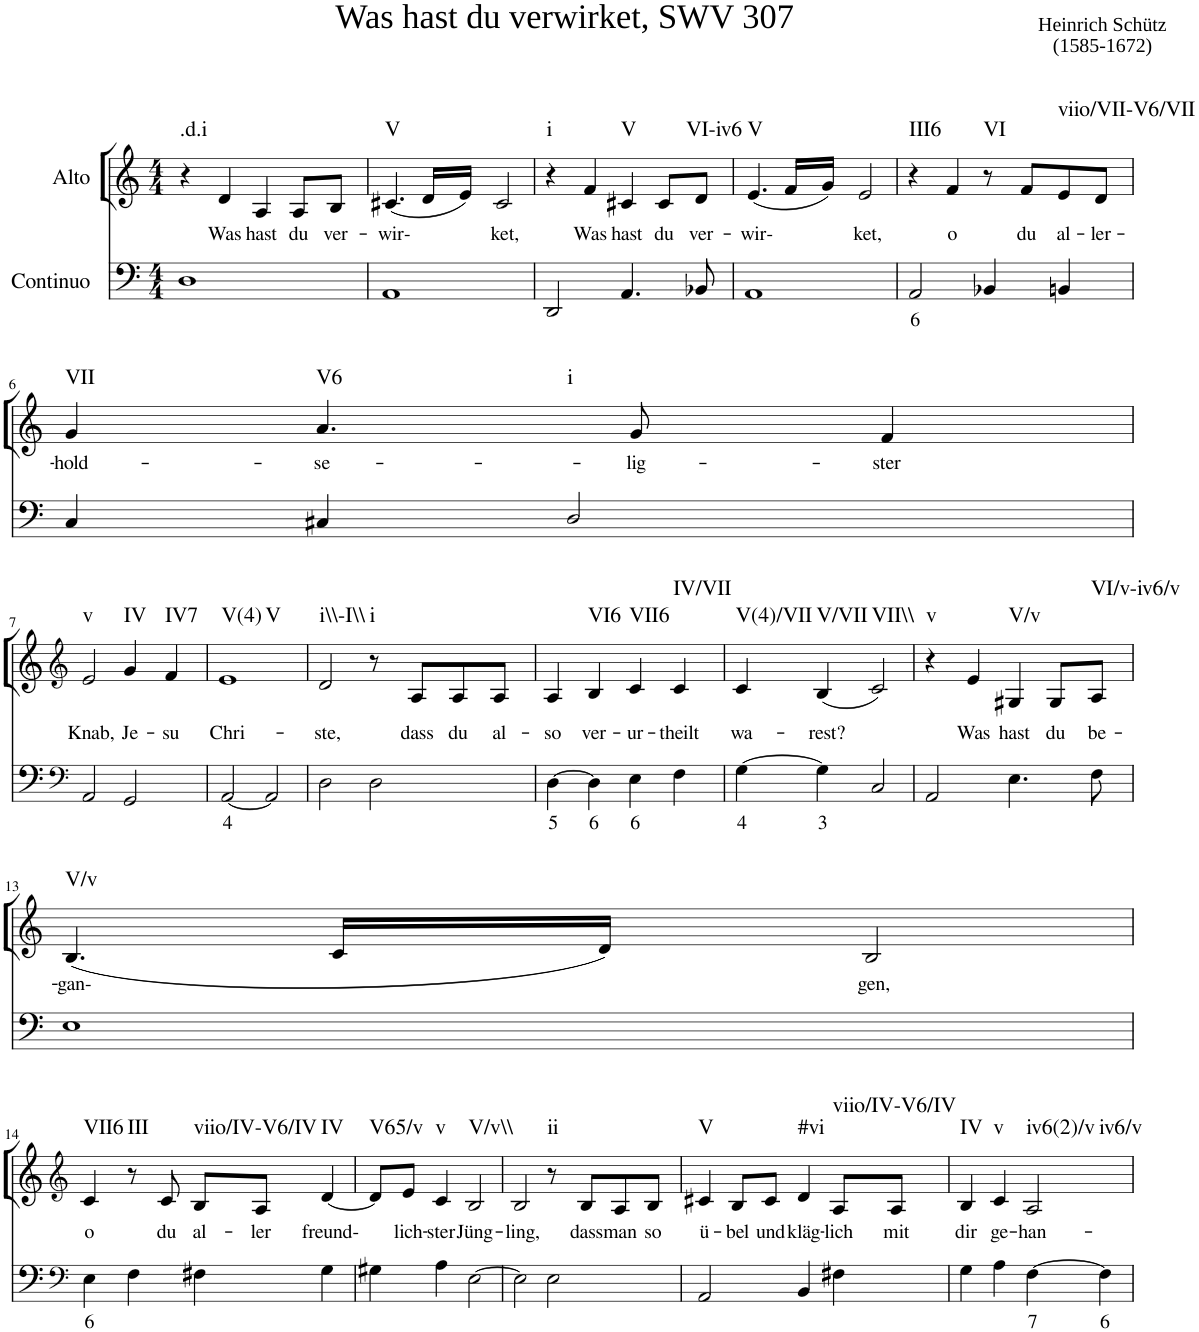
**kern	**text	**kern	**text	**harte
*part2	*part2	*part1	*part1	*part1
*staff2	*staff2	*staff1	*staff1	*
*I"Continuo	*	*I"Alto	*	*
*clefF4	*	*clefG2	*	*
*k[]	*	*k[]	*	*
*M4/4	*	*M4/4	*	*
=1	=1	=1	=1	=1
!	!	!LO:TX:a:t=Was hast du verwirket, SWV 307	!	!
!	!	!LO:TX:a:t=Heinrich Schütz	!	!
!	!	!LO:TX:a:t=(1585-1672)	!	!LO:H:kt=.d.i
1D	.	4r	.	N
!	!	!	!LO:LY:b	!
.	.	4d/	Was	.
!	!	!	!LO:LY:b	!
.	.	4A/	hast	.
!	!	!	!LO:LY:b	!
.	.	8A/L	du	.
!	!	!	!LO:LY:b	!
.	.	8B/J	ver-	.
=2	=2	=2	=2	=2
!	!	!	!LO:LY:b	!LO:H:kt=V
1AA	.	(4.c#X/	wir-	N
.	.	16d/LL	.	.
.	.	16e/JJ)	.	.
!	!	!	!LO:LY:b	!
.	.	2c#/	ket,	.
=3	=3	=3	=3	=3
!	!	!	!	!LO:H:kt=i
2DD/	.	4r	.	N
!	!	!	!LO:LY:b	!
.	.	4f/	Was	.
!	!	!	!LO:LY:b	!LO:H:kt=V
4.AA/	.	4c#X/	hast	N
!	!	!	!LO:LY:b	!
.	.	8c#/L	du	.
!	!	!	!LO:LY:b	!LO:H:kt=VI-iv6
8BB-X/	.	8d/J	ver-	N
=4	=4	=4	=4	=4
!	!	!	!LO:LY:b	!LO:H:kt=V
1AA	.	(4.e/	wir-	N
.	.	16f/LL	.	.
.	.	16g/JJ)	.	.
!	!	!	!LO:LY:b	!
.	.	2e/	ket,	.
=5	=5	=5	=5	=5
!	!LO:LY:b	!	!	!LO:H:kt=III6
2AA/	6	4r	.	N
!	!	!	!LO:LY:b	!
.	.	4f/	o	.
!	!	!	!	!LO:H:kt=VI
4BB-X/	.	8r	.	N
!	!	!	!LO:LY:b	!
.	.	8f/L	du	.
!	!	!	!LO:LY:b	!LO:H:kt=viio/VII-V6/VII
4BBn/	.	8e/	al-	N
!	!	!	!LO:LY:b	!
.	.	8d/J	ler-	.
!!LO:LB:g=z
=6	=6	=6	=6	=6
!	!	!	!LO:LY:b	!LO:H:kt=VII
4C/	.	4g/	hold-	N
!	!	!	!LO:LY:b	!LO:H:n=1:kt=V6
!	!	!	!	!LO:H:n=2:kt=i
4C#X/	.	4.a/	se-	N N
2D/	.	.	.	.
!	!	!	!LO:LY:b	!
.	.	8g/	lig-	.
!	!	!	!LO:LY:b	!
.	.	4f/	ster	.
!!LO:LB:g=z
=7	=7	=7	=7	=7
*clefF4	*	*clefG2	*	*
!	!	!	!LO:LY:b	!LO:H:kt=v
2AA/	.	2e/	Knab,	N
!	!	!	!LO:LY:b	!LO:H:kt=IV
2GG/	.	4g/	Je-	N
!	!	!	!LO:LY:b	!LO:H:kt=IV7
.	.	4f/	su	N
=8	=8	=8	=8	=8
!	!LO:LY:b	!	!LO:LY:b	!LO:H:n=1:kt=V(4)
!	!	!	!	!LO:H:n=2:kt=V
[2AA/	4	1e	Chri-	N N
2AA/]	.	.	.	.
=9	=9	=9	=9	=9
!	!	!	!LO:LY:b	!LO:H:kt=i\\-I\\
2D\	.	2d/	ste,	N
!	!	!	!	!LO:H:kt=i
2D\	.	8r	.	N
!	!	!	!LO:LY:b	!
.	.	8A/L	dass	.
!	!	!	!LO:LY:b	!
.	.	8A/	du	.
!	!	!	!LO:LY:b	!
.	.	8A/J	al-	.
=10	=10	=10	=10	=10
!	!LO:LY:b	!	!LO:LY:b	!
[4D\	5	4A/	so	.
!	!LO:LY:b	!	!LO:LY:b	!LO:H:kt=VI6
4D\]	6	4B/	ver-	N
!	!LO:LY:b	!	!LO:LY:b	!LO:H:kt=VII6
4E\	6	4c/	ur-	N
!	!	!	!LO:LY:b	!LO:H:kt=IV/VII
4F\	.	4c/	theilt	N
=11	=11	=11	=11	=11
!	!LO:LY:b	!	!LO:LY:b	!LO:H:kt=V(4)/VII
[4G\	4	4c/	wa-	N
!	!LO:LY:b	!	!LO:LY:b	!LO:H:kt=V/VII
4G\]	3	(4B/	rest?	N
!	!	!	!	!LO:H:kt=VII\\
2C/	.	2c/)	.	N
=12	=12	=12	=12	=12
!	!	!	!	!LO:H:kt=v
2AA/	.	4r	.	N
!	!	!	!LO:LY:b	!
.	.	4e/	Was	.
!	!	!	!LO:LY:b	!LO:H:kt=V/v
4.E\	.	4G#X/	hast	N
!	!	!	!LO:LY:b	!
.	.	8G#/L	du	.
!	!	!	!LO:LY:b	!LO:H:kt=VI/v-iv6/v
8F\	.	8A/J	be-	N
!!LO:LB:g=z
=13	=13	=13	=13	=13
!	!	!	!LO:LY:b	!LO:H:kt=V/v
1E	.	(4.B/	gan-	N
.	.	16c/LL	.	.
.	.	16d/JJ)	.	.
!	!	!	!LO:LY:b	!
.	.	2B/	gen,	.
!!LO:LB:g=z
=14	=14	=14	=14	=14
*clefF4	*	*clefG2	*	*
!	!LO:LY:b	!	!LO:LY:b	!LO:H:kt=VII6
4E\	6	4c/	o	N
!	!	!	!	!LO:H:kt=III
4F\	.	8r	.	N
!	!	!	!LO:LY:b	!
.	.	8c/	du	.
!	!	!	!LO:LY:b	!LO:H:kt=viio/IV-V6/IV
4F#X\	.	8B/L	al-	N
!	!	!	!LO:LY:b	!
.	.	8A/J	ler	.
!	!	!	!LO:LY:b	!LO:H:kt=IV
4G\	.	[4d/	freund-	N
=15	=15	=15	=15	=15
!	!	!	!	!LO:H:kt=V65/v
4G#X\	.	8d/L]	.	N
!	!	!	!LO:LY:b	!
.	.	8e/J	lich-	.
!	!	!	!LO:LY:b	!LO:H:kt=v
4A\	.	4c/	ster	N
!	!	!	!LO:LY:b	!LO:H:kt=V/v\\
[2E\	.	2B/	Jüng-	N
=16	=16	=16	=16	=16
!	!	!	!LO:LY:b	!
2E\]	.	2B/	ling,	.
!	!	!	!	!LO:H:kt=ii
2E\	.	8r	.	N
!	!	!	!LO:LY:b	!
.	.	8B/L	dass	.
!	!	!	!LO:LY:b	!
.	.	8A/	man	.
!	!	!	!LO:LY:b	!
.	.	8B/J	so	.
=17	=17	=17	=17	=17
!	!	!	!LO:LY:b	!LO:H:kt=V
2AA/	.	4c#X/	ü-	N
!	!	!	!LO:LY:b	!
.	.	8B/L	bel	.
!	!	!	!LO:LY:b	!
.	.	8c#/J	und	.
!	!	!	!LO:LY:b	!LO:H:kt=#vi
4BB/	.	4d/	kläg-	N
!	!	!	!LO:LY:b	!LO:H:kt=viio/IV-V6/IV
4F#X\	.	8A/L	lich	N
!	!	!	!LO:LY:b	!
.	.	8A/J	mit	.
=18	=18	=18	=18	=18
!	!	!	!LO:LY:b	!LO:H:kt=IV
4G\	.	4B/	dir	N
!	!	!	!LO:LY:b	!LO:H:kt=v
4A\	.	4c/	ge-	N
!	!LO:LY:b	!	!LO:LY:b	!LO:H:n=1:kt=iv6(2)/v
!	!	!	!	!LO:H:n=2:kt=iv6/v
[4F\	7	2A/	han-	N N
!	!LO:LY:b	!	!	!
4F\]	6	.	.	.
=	=	=	=	=
*-	*-	*-	*-	*-
